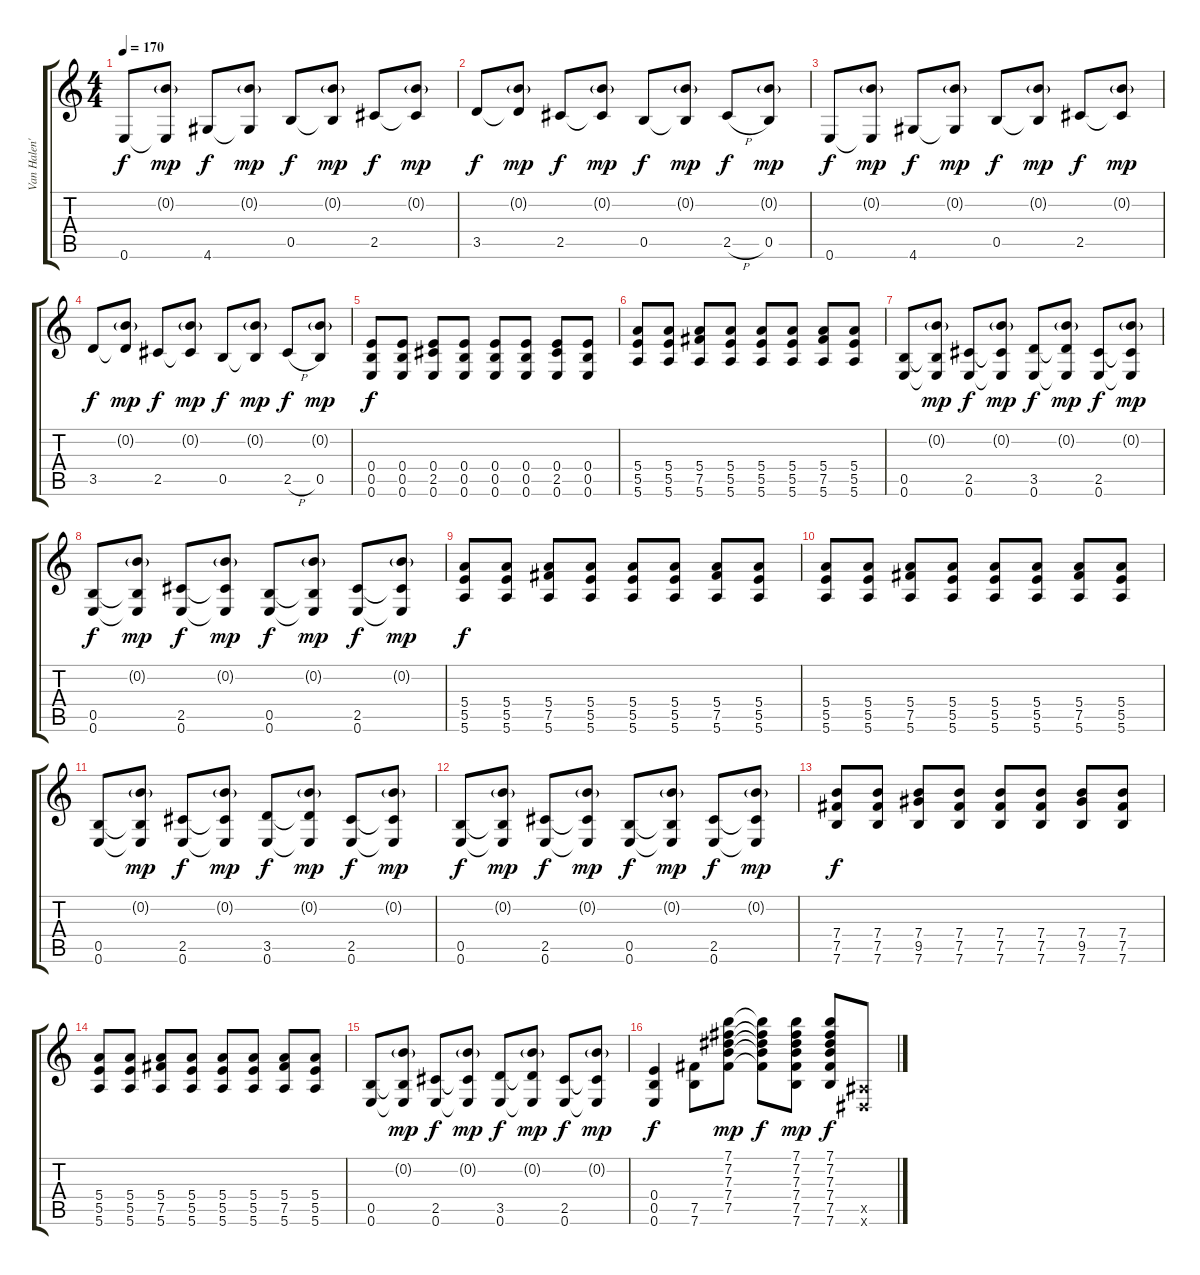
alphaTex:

\track ("Van Halen's que stick" "Van Halen'") {instrument acousticguitarsteel}
\staff {score tabs}
\tuning (E4 B3 Ab3 E3 B2 E2) {hide}
\ts (4 4)
\tempo 170
\clef g2
\ks c
0.6.8{dy f instrument acousticguitarsteel} (0.2{g} 0.6{t}).8{dy mp} 4.6.8{dy f} (0.2{g} 4.6{t}).8{dy mp} 0.5.8{dy f} (0.2{g} 0.5{t}).8{dy mp} 2.5.8{dy f} (0.2{g} 2.5{t}).8{dy mp} |
3.5.8{dy f} (0.2{g} 3.5{t}).8{dy mp} 2.5.8{dy f} (0.2{g} 2.5{t}).8{dy mp} 0.5.8{dy f} (0.2{g} 0.5{t}).8{dy mp} 2.5{h}.8{dy f} (0.2{g} 0.5).8{dy mp} |
0.6.8{dy f} (0.2{g} 0.6{t}).8{dy mp} 4.6.8{dy f} (0.2{g} 4.6{t}).8{dy mp} 0.5.8{dy f} (0.2{g} 0.5{t}).8{dy mp} 2.5.8{dy f} (0.2{g} 2.5{t}).8{dy mp} |
3.5.8{dy f} (0.2{g} 3.5{t}).8{dy mp} 2.5.8{dy f} (0.2{g} 2.5{t}).8{dy mp} 0.5.8{dy f} (0.2{g} 0.5{t}).8{dy mp} 2.5{h}.8{dy f} (0.2{g} 0.5).8{dy mp} |
(0.4 0.5 0.6).8{dy f} (0.4 0.5 0.6).8 (0.4 2.5 0.6).8 (0.4 0.5 0.6).8 (0.4 0.5 0.6).8 (0.4 0.5 0.6).8 (0.4 2.5 0.6).8 (0.4 0.5 0.6).8 |
(5.4 5.5 5.6).8 (5.4 5.5 5.6).8 (5.4 7.5 5.6).8 (5.4 5.5 5.6).8 (5.4 5.5 5.6).8 (5.4 5.5 5.6).8 (5.4 7.5 5.6).8 (5.4 5.5 5.6).8 |
(0.5 0.6).8 (0.2{g} 0.5{t} 0.6{t}).8{dy mp} (2.5 0.6).8{dy f} (0.2{g} 2.5{t} 0.6{t}).8{dy mp} (3.5 0.6).8{dy f} (0.2{g} 3.5{t} 0.6{t}).8{dy mp} (2.5 0.6).8{dy f} (0.2{g} 2.5{t} 0.6{t}).8{dy mp} |
(0.5 0.6).8{dy f} (0.2{g} 0.5{t} 0.6{t}).8{dy mp} (2.5 0.6).8{dy f} (0.2{g} 2.5{t} 0.6{t}).8{dy mp} (0.5 0.6).8{dy f} (0.2{g} 0.5{t} 0.6{t}).8{dy mp} (2.5 0.6).8{dy f} (0.2{g} 2.5{t} 0.6{t}).8{dy mp} |
(5.4 5.5 5.6).8{dy f} (5.4 5.5 5.6).8 (5.4 7.5 5.6).8 (5.4 5.5 5.6).8 (5.4 5.5 5.6).8 (5.4 5.5 5.6).8 (5.4 7.5 5.6).8 (5.4 5.5 5.6).8 |
(5.4 5.5 5.6).8 (5.4 5.5 5.6).8 (5.4 7.5 5.6).8 (5.4 5.5 5.6).8 (5.4 5.5 5.6).8 (5.4 5.5 5.6).8 (5.4 7.5 5.6).8 (5.4 5.5 5.6).8 |
(0.5 0.6).8 (0.2{g} 0.5{t} 0.6{t}).8{dy mp} (2.5 0.6).8{dy f} (0.2{g} 2.5{t} 0.6{t}).8{dy mp} (3.5 0.6).8{dy f} (0.2{g} 3.5{t} 0.6{t}).8{dy mp} (2.5 0.6).8{dy f} (0.2{g} 2.5{t} 0.6{t}).8{dy mp} |
(0.5 0.6).8{dy f} (0.2{g} 0.5{t} 0.6{t}).8{dy mp} (2.5 0.6).8{dy f} (0.2{g} 2.5{t} 0.6{t}).8{dy mp} (0.5 0.6).8{dy f} (0.2{g} 0.5{t} 0.6{t}).8{dy mp} (2.5 0.6).8{dy f} (0.2{g} 2.5{t} 0.6{t}).8{dy mp} |
(7.4 7.5 7.6).8{dy f} (7.4 7.5 7.6).8 (7.4 9.5 7.6).8 (7.4 7.5 7.6).8 (7.4 7.5 7.6).8 (7.4 7.5 7.6).8 (7.4 9.5 7.6).8 (7.4 7.5 7.6).8 |
(5.4 5.5 5.6).8 (5.4 5.5 5.6).8 (5.4 7.5 5.6).8 (5.4 5.5 5.6).8 (5.4 5.5 5.6).8 (5.4 5.5 5.6).8 (5.4 7.5 5.6).8 (5.4 5.5 5.6).8 |
(0.5 0.6).8 (0.2{g} 0.5{t} 0.6{t}).8{dy mp} (2.5 0.6).8{dy f} (0.2{g} 2.5{t} 0.6{t}).8{dy mp} (3.5 0.6).8{dy f} (0.2{g} 3.5{t} 0.6{t}).8{dy mp} (2.5 0.6).8{dy f} (0.2{g} 2.5{t} 0.6{t}).8{dy mp} |
(0.4 0.5 0.6).4{dy f} (7.5 7.6).8 (7.1 7.2 7.3 7.4 7.5).8{dy mp} (7.1{t} 7.2{t} 7.3{t} 7.4{t} 7.5{t}).8{dy f} (7.1 7.2 7.3 7.4 7.5 7.6).8{dy mp} (7.1 7.2 7.3 7.4 7.5 7.6).8{dy f} (-1.5{x} -1.6{x}).8
